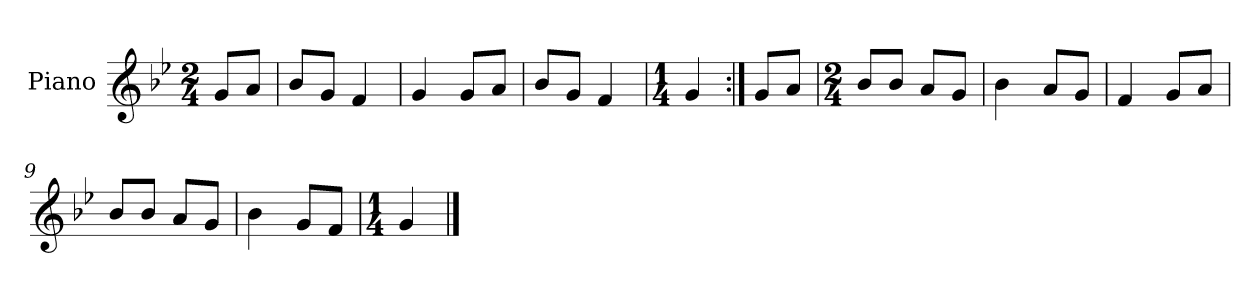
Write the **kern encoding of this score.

**kern
*part1
*staff1
*I"Piano
*I'Pno.
*clefG2
*k[b-e-]
*M2/4
=
8g/L
8a/J
=1
8b-/L
8g/J
4f/
=2
4g/
8g/L
8a/J
=3
8b-/L
8g/J
4f/
=4
*M1/4
4g/
=5:|!
8g/L
8a/J
=6
*M2/4
8b-/L
8b-/J
8a/L
8g/J
=7
4b-\
8a/L
8g/J
=8
4f/
8g/L
8a/J
=9
8b-/L
8b-/J
8a/L
8g/J
!!LO:LB:g=z
=10
4b-\
8g/L
8f/J
=11
*M1/4
4g/
==
*-
